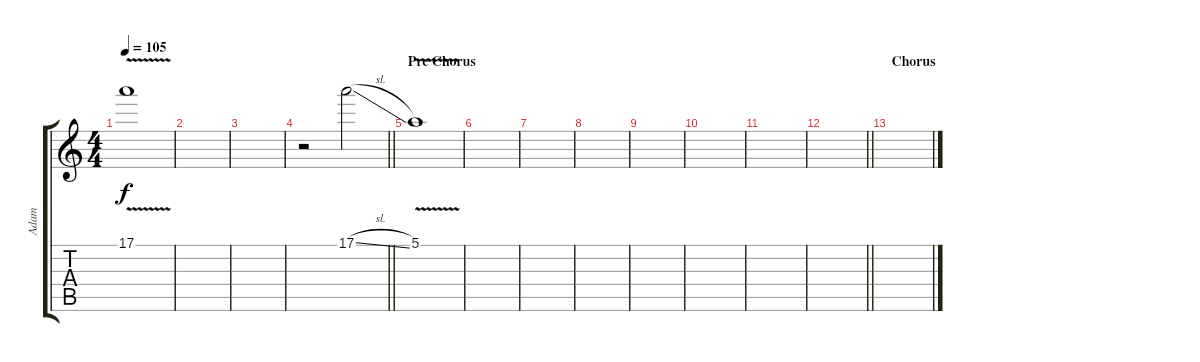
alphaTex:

\track ("Adam" "Adam") {instrument overdrivenguitar}
\staff {score tabs}
\tuning (E4 B3 G3 D3 A2 E2) {hide}
\ts (4 4)
\tempo 105
\clef g2
\ks c
17.1{v}.1{dy f} |
|
|
\barLineRight lightlight
r.2 17.1{sl}.2 |
\section ("" "Pre Chorus")
5.1{v}.1 |
|
|
|
|
|
|
\barLineRight lightlight
|
\section ("" "Chorus")
